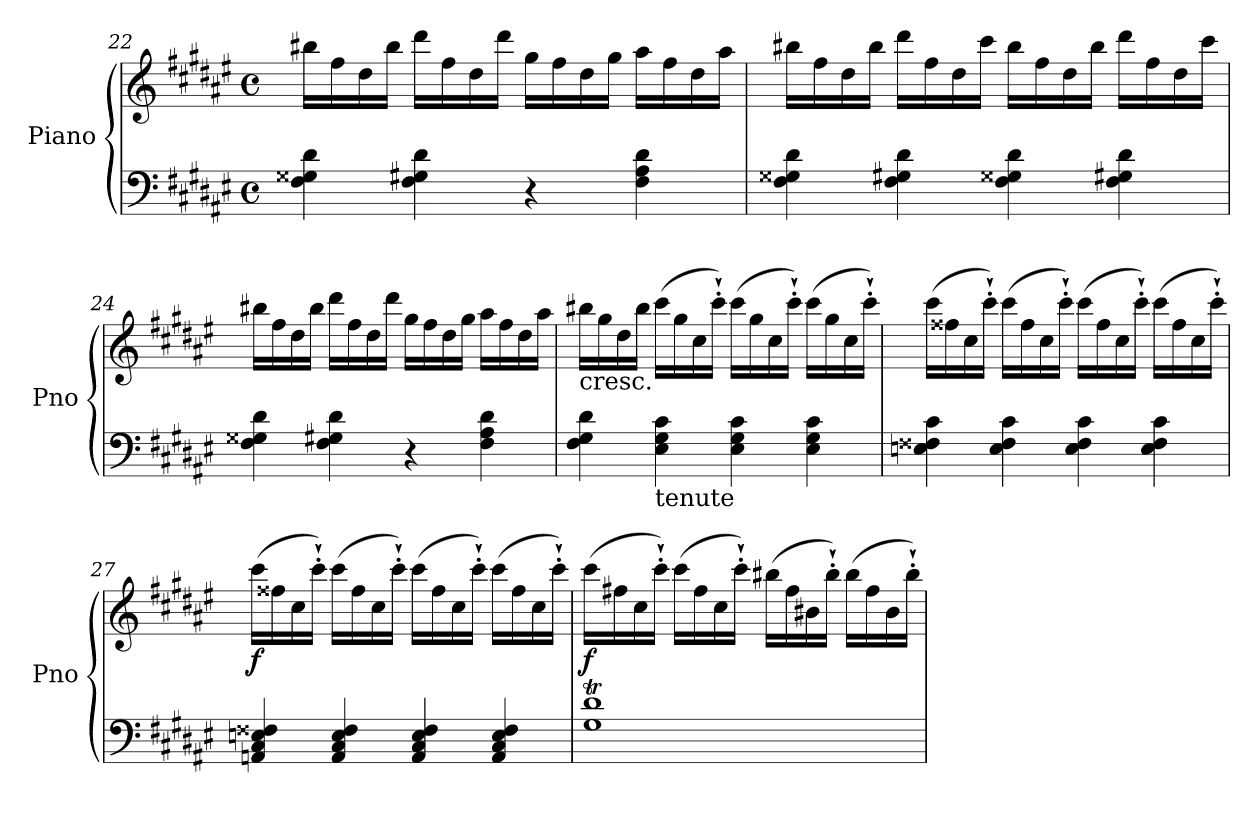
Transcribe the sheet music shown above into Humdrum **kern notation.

**kern	**kern	**dynam
*part1	*part1	*part1
*staff2	*staff1	*staff1/2
*I"Piano	*	*
*I'Pno	*	*
!!LO:PB:g=z
*clefF4	*clefG2	*
*k[f#c#g#d#a#e#]	*k[f#c#g#d#a#e#]	*
*F#:	*F#:	*
*M4/4	*M4/4	*
*met(c)	*met(c)	*
=22	=22	=22
4F#\ 4G##X\ 4d#\	16bb#X\LL	.
.	16ff#\	.
.	16dd#\	.
.	16bb#\JJ	.
4F#\ 4G#X\ 4d#\	16ddd#\LL	.
.	16ff#\	.
.	16dd#\	.
.	16ddd#\JJ	.
4r	16gg#\LL	.
.	16ff#\	.
.	16dd#\	.
.	16gg#\JJ	.
4F#\ 4A#\ 4d#\	16aa#\LL	.
.	16ff#\	.
.	16dd#\	.
.	16aa#\JJ	.
=23	=23	=23
4F#\ 4G##X\ 4d#\	16bb#X\LL	.
.	16ff#\	.
.	16dd#\	.
.	16bb#\JJ	.
4F#\ 4G#X\ 4d#\	16ddd#\LL	.
.	16ff#\	.
.	16dd#\	.
.	16ccc#\JJ	.
4F#\ 4G##X\ 4d#\	16bb#\LL	.
.	16ff#\	.
.	16dd#\	.
.	16bb#\JJ	.
4F#\ 4G#X\ 4d#\	16ddd#\LL	.
.	16ff#\	.
.	16dd#\	.
.	16ccc#\JJ	.
!!LO:LB:g=z
=24	=24	=24
4F#\ 4G##X\ 4d#\	16bb#X\LL	.
.	16ff#\	.
.	16dd#\	.
.	16bb#\JJ	.
4F#\ 4G#X\ 4d#\	16ddd#\LL	.
.	16ff#\	.
.	16dd#\	.
.	16ddd#\JJ	.
4r	16gg#\LL	.
.	16ff#\	.
.	16dd#\	.
.	16gg#\JJ	.
4F#\ 4A#\ 4d#\	16aa#\LL	.
.	16ff#\	.
.	16dd#\	.
.	16aa#\JJ	.
=25	=25	=25
!	!LO:TX:b:t=cresc.	!
4F#\ 4G#\ 4d#\	16bb#X\LL	.
.	16gg#\	.
.	16dd#\	.
.	16bb#\JJ	.
!LO:TX:b:t=tenute	!	!
4E#\ 4G#\ 4c#\	(>16ccc#\LL	.
.	16gg#\	.
.	16cc#\	.
.	16ccc#'`\JJ)	.
4E#\ 4G#\ 4c#\	(>16ccc#\LL	.
.	16gg#\	.
.	16cc#\	.
.	16ccc#'`\JJ)	.
4E#\ 4G#\ 4c#\	(>16ccc#\LL	.
.	16gg#\	.
.	16cc#\	.
.	16ccc#'`\JJ)	.
!!LO:LB:g=z
=26	=26	=26
4En\ 4F##X\ 4c#\	(>16ccc#\LL	.
.	16ff##X\	.
.	16cc#\	.
.	16ccc#'`\JJ)	.
4E\ 4F##\ 4c#\	(>16ccc#\LL	.
.	16ff##\	.
.	16cc#\	.
.	16ccc#'`\JJ)	.
4E\ 4F##\ 4c#\	(>16ccc#\LL	.
.	16ff##\	.
.	16cc#\	.
.	16ccc#'`\JJ)	.
4E\ 4F##\ 4c#\	(>16ccc#\LL	.
.	16ff##\	.
.	16cc#\	.
.	16ccc#'`\JJ)	.
=27	=27	=27
!	!	!LO:DY:b
4AAn/ 4C#/ 4En/ 4F##X/	(>16ccc#\LL	f
.	16ff##X\	.
.	16cc#\	.
.	16ccc#'`\JJ)	.
4AA/ 4C#/ 4E/ 4F##/	(>16ccc#\LL	.
.	16ff##\	.
.	16cc#\	.
.	16ccc#'`\JJ)	.
4AA/ 4C#/ 4E/ 4F##/	(>16ccc#\LL	.
.	16ff##\	.
.	16cc#\	.
.	16ccc#'`\JJ)	.
4AA/ 4C#/ 4E/ 4F##/	(>16ccc#\LL	.
.	16ff##\	.
.	16cc#\	.
.	16ccc#'`\JJ)	.
!!LO:LB:g=z
=28	=28	=28
*^	*	*
!	!	!	!LO:DY:b
1d#T	1G#	(>16ccc#\LL	f
.	.	16ff#X\	.
.	.	16cc#\	.
.	.	16ccc#'`\JJ)	.
.	.	(>16ccc#\LL	.
.	.	16ff#\	.
.	.	16cc#\	.
.	.	16ccc#'`\JJ)	.
.	.	(>16bb#X\LL	.
.	.	16ff#\	.
.	.	16b#X\	.
.	.	16bb#'`\JJ)	.
.	.	(>16bb#\LL	.
.	.	16ff#\	.
.	.	16b#\	.
.	.	16bb#'`\JJ)	.
*v	*v	*	*
=	=	=
*-	*-	*-
